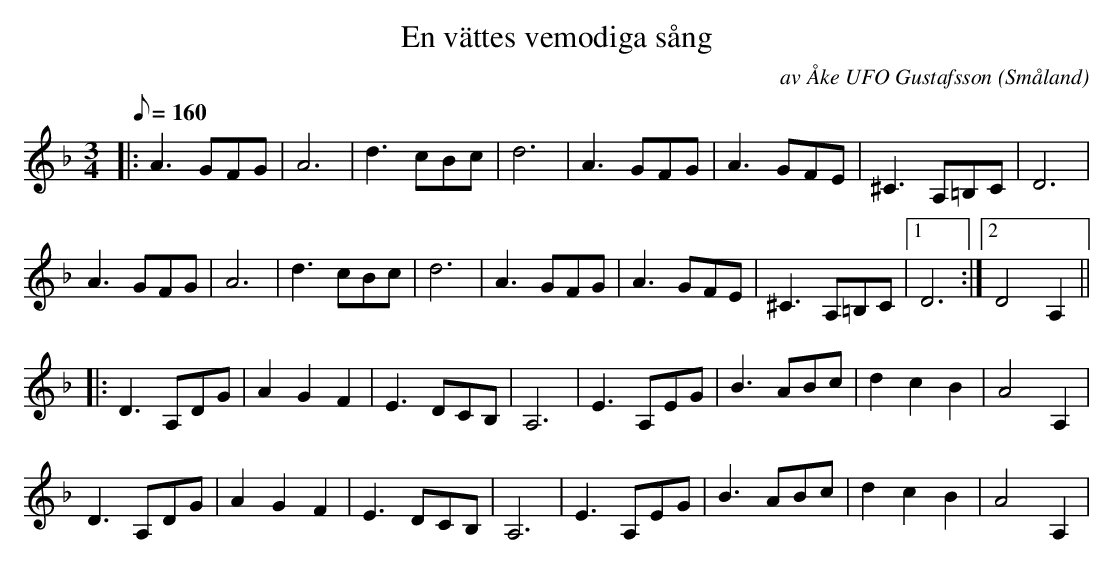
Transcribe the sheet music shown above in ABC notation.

X:1
T:En vättes vemodiga sång
C:av Åke UFO Gustafsson
O:Småland
M:3/4
L:1/8
Q:160
K:F
|: A3 GFG | A6 | d3 cBc | d6 | A3 GFG | A3 GFE | ^C3 A,=B,C | D6 |
   A3 GFG | A6 | d3 cBc | d6 | A3 GFG | A3 GFE | ^C3 A,=B,C |1 D6 :|2 D4 A,2 ||
|: D3 A,DG | A2 G2 F2 | E3 DCB, | A,6 | E3 A,EG | B3 ABc | d2 c2 B2 | A4 A,2 |
   D3 A,DG | A2 G2 F2 | E3 DCB, | A,6 | E3 A,EG | B3 ABc | d2 c2 B2 | A4 A,2 |
